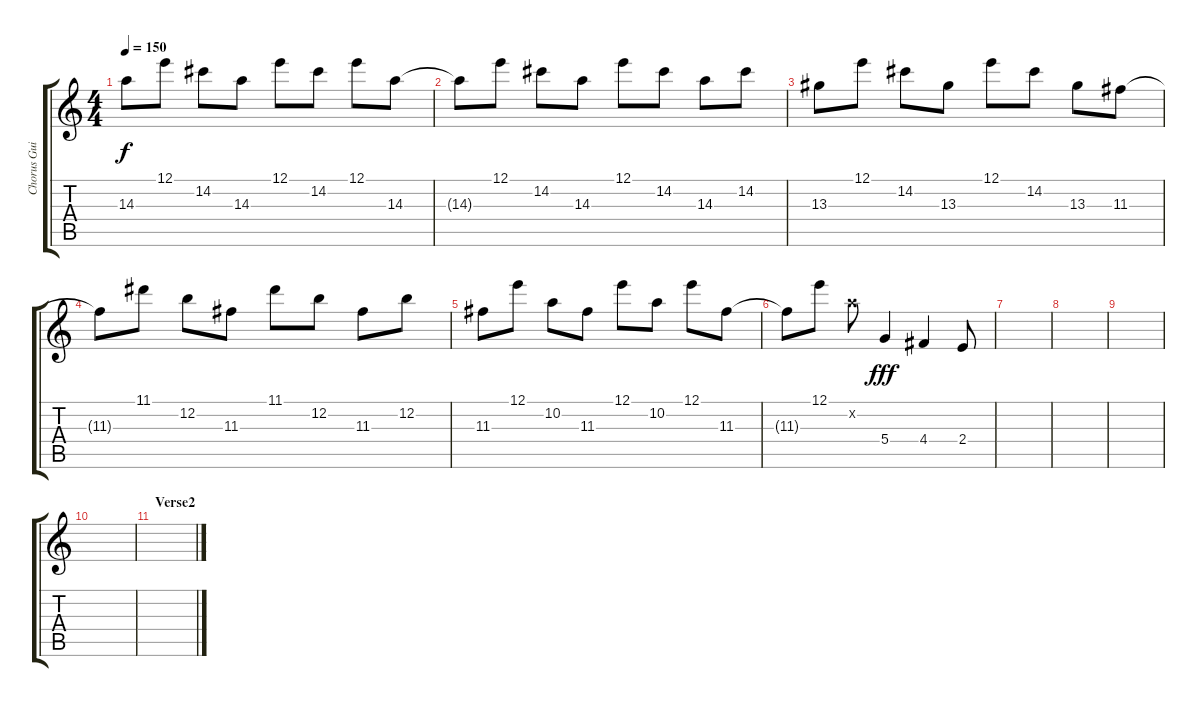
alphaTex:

\track ("Chorus Guitar Backing" "Chorus Gui") {instrument distortionguitar}
\staff {score tabs}
\tuning (E4 B3 G3 D3 A2 E2) {hide}
\ts (4 4)
\tempo 150
\clef g2
\ks c
14.3.8{dy f} 12.1.8 14.2.8 14.3.8 12.1.8 14.2.8 12.1.8 14.3.8 |
14.3{t}.8 12.1.8 14.2.8 14.3.8 12.1.8 14.2.8 14.3.8 14.2.8 |
13.3.8 12.1.8 14.2.8 13.3.8 12.1.8 14.2.8 13.3.8 11.3.8 |
11.3{t}.8 11.1.8 12.2.8 11.3.8 11.1.8 12.2.8 11.3.8 12.2.8 |
11.3.8 12.1.8 10.2.8 11.3.8 12.1.8 10.2.8 12.1.8 11.3.8 |
11.3{t}.8 12.1.8 10.2{x}.8 5.4.4{dy fff} 4.4.4 2.4.8 |
|
|
|
|
\section ("" "Verse2")
